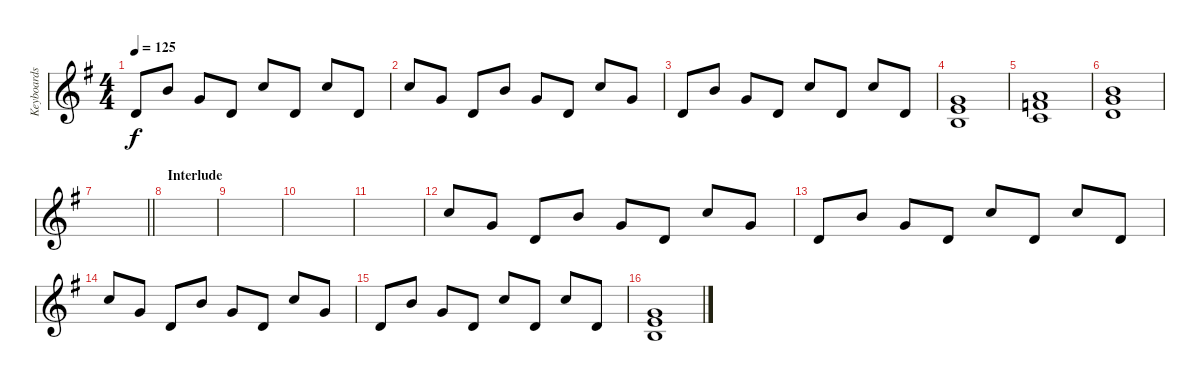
\track ("Keyboards" "Keyboards") {instrument pad1newage}
\staff {score}
\tuning (E4 B3 G3 D3 A2 E2) {hide}
\ts (4 4)
\tempo 125
\clef g2
\ks g
7.3.8{dy f} 7.1.8 8.2.8 7.3.8 8.1.8 7.3.8 8.1.8 7.3.8 |
8.1.8 8.2.8 7.3.8 7.1.8 8.2.8 7.3.8 8.1.8 8.2.8 |
7.3.8 7.1.8 8.2.8 7.3.8 8.1.8 7.3.8 8.1.8 7.3.8 |
(3.1 5.2 4.3).1 |
(5.1 6.2 5.3).1 |
(7.1 8.2 7.3).1 |
\barLineRight lightlight
|
\section ("" "Interlude")
|
|
|
|
8.1.8 8.2.8 7.3.8 7.1.8 8.2.8 7.3.8 8.1.8 8.2.8 |
7.3.8 7.1.8 8.2.8 7.3.8 8.1.8 7.3.8 8.1.8 7.3.8 |
8.1.8 8.2.8 7.3.8 7.1.8 8.2.8 7.3.8 8.1.8 8.2.8 |
7.3.8 7.1.8 8.2.8 7.3.8 8.1.8 7.3.8 8.1.8 7.3.8 |
(3.1 5.2 4.3).1
